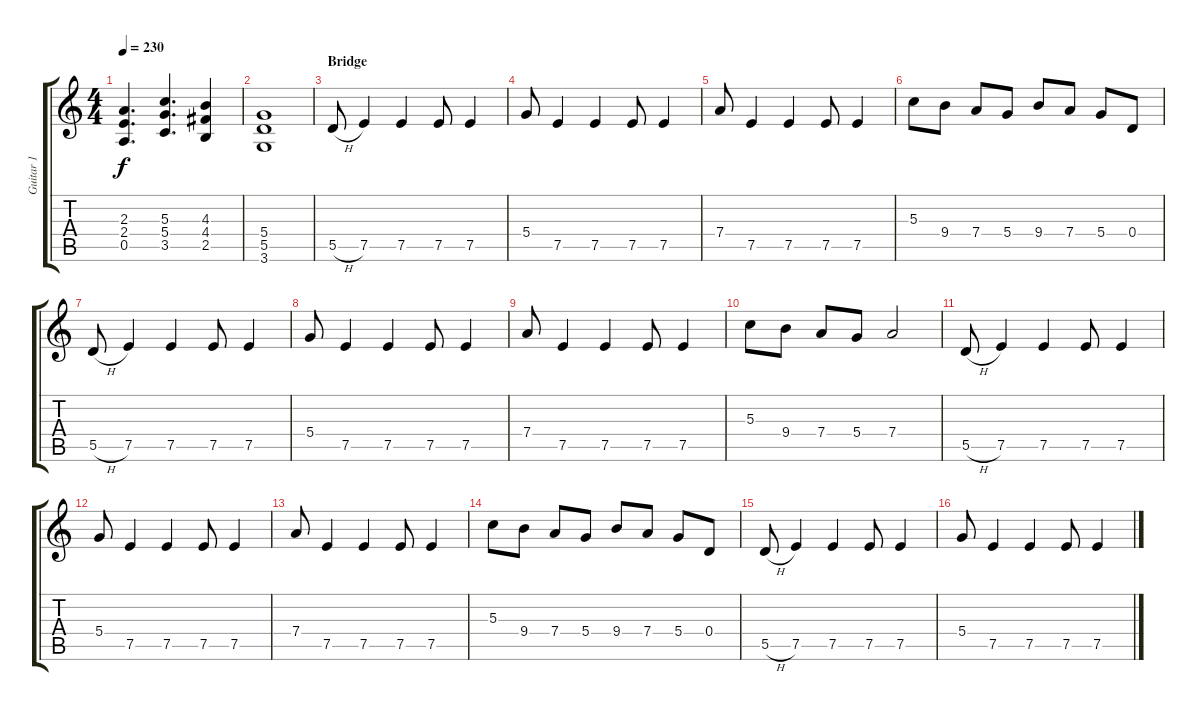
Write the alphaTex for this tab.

\track ("Guitar 1" "Guitar 1") {instrument distortionguitar}
\staff {score tabs}
\tuning (E4 B3 G3 D3 A2 E2) {hide}
\ts (4 4)
\tempo 230
\clef g2
\ks c
(2.3 2.4 0.5).4{d dy f} (5.3 5.4 3.5).4{d} (4.3 4.4 2.5).4 |
(5.4 5.5 3.6).1 |
\section ("" "Bridge")
5.5{h}.8 7.5.4 7.5.4 7.5.8 7.5.4 |
5.4.8 7.5.4 7.5.4 7.5.8 7.5.4 |
7.4.8 7.5.4 7.5.4 7.5.8 7.5.4 |
5.3.8 9.4.8 7.4.8 5.4.8 9.4.8 7.4.8 5.4.8 0.4.8 |
5.5{h}.8 7.5.4 7.5.4 7.5.8 7.5.4 |
5.4.8 7.5.4 7.5.4 7.5.8 7.5.4 |
7.4.8 7.5.4 7.5.4 7.5.8 7.5.4 |
5.3.8 9.4.8 7.4.8 5.4.8 7.4.2 |
5.5{h}.8 7.5.4 7.5.4 7.5.8 7.5.4 |
5.4.8 7.5.4 7.5.4 7.5.8 7.5.4 |
7.4.8 7.5.4 7.5.4 7.5.8 7.5.4 |
5.3.8 9.4.8 7.4.8 5.4.8 9.4.8 7.4.8 5.4.8 0.4.8 |
5.5{h}.8 7.5.4 7.5.4 7.5.8 7.5.4 |
5.4.8 7.5.4 7.5.4 7.5.8 7.5.4
